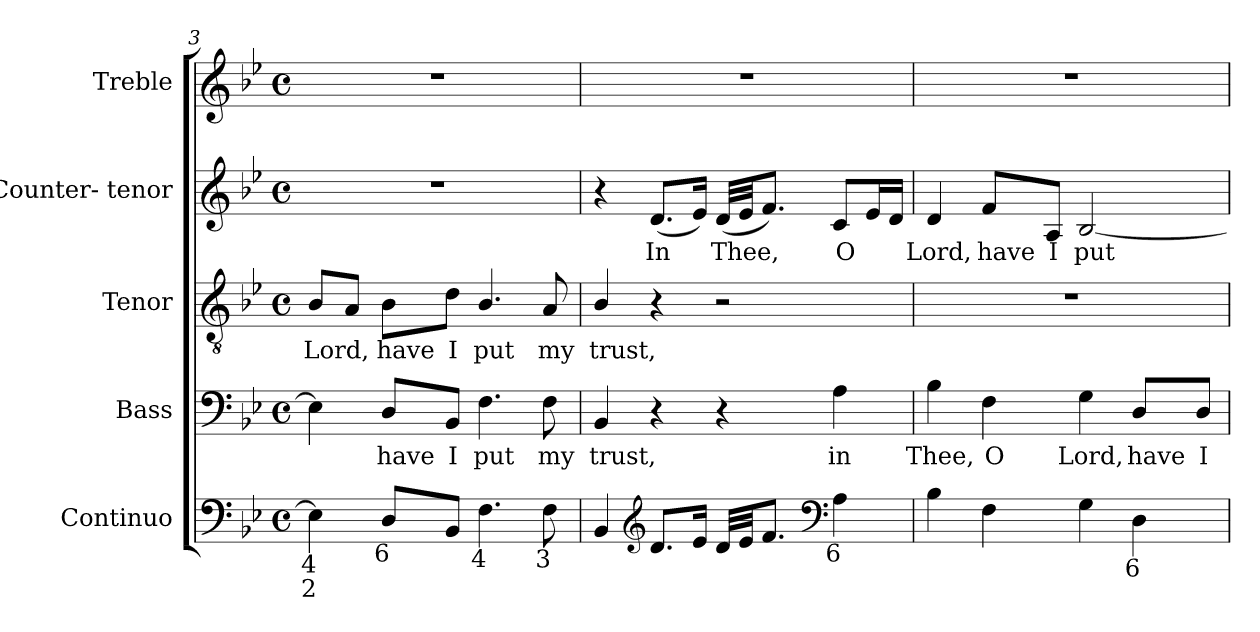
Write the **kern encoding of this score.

**kern	**kern	**text	**kern	**text	**kern	**text	**kern
*part5	*part4	*part4	*part3	*part3	*part2	*part2	*part1
*staff5	*staff4	*staff4	*staff3	*staff3	*staff2	*staff2	*staff1
*I"Continuo	*I"Bass	*	*I"Tenor	*	*I"Counter- tenor	*	*I"Treble
*I'C.	*I'B.	*	*I'T.	*	*I'Ct.	*	*I'Tr.
*clefF4	*clefF4	*	*clefGv2	*	*clefG2	*	*clefG2
*	*	*	*ITrd7c12	*	*	*	*
*k[b-e-]	*k[b-e-]	*	*k[b-e-]	*	*k[b-e-]	*	*k[b-e-]
*B-:	*B-:	*	*B-:	*	*B-:	*	*B-:
*M4/4	*M4/4	*	*M4/4	*	*M4/4	*	*M4/4
*met(c)	*met(c)	*	*met(c)	*	*met(c)	*	*met(c)
=3	=3	=3	=3	=3	=3	=3	=3
!LO:TX:b:cj:t=4	!	!	!	!	!	!	!
!LO:TX:b:cj:t=2	!	!	!	!	!	!	!
!	!	!	!	!LO:LY:b:color=#000000	!	!	!
4E-i\]	4E-i\]	.	8BB-i/L	Lord,	1r	.	1r
.	.	.	8AAi/J	.	.	.	.
!	!	!LO:LY:b:color=#000000	!	!	!	!	!
!LO:TX:b:cj:t=6	!	!	!	!	!	!	!
!	!	!	!	!LO:LY:b:color=#000000	!	!	!
8Di/L	8Di/L	have	8BB-i\L	have	.	.	.
!	!	!LO:LY:b:color=#000000	!	!	!	!	!
!	!	!	!	!LO:LY:b:color=#000000	!	!	!
8BB-i/J	8BB-i/J	I	8Di\J	I	.	.	.
!	!	!LO:LY:b:color=#000000	!	!	!	!	!
!LO:TX:b:cj:t=4	!	!	!	!	!	!	!
!	!	!	!	!LO:LY:b:color=#000000	!	!	!
4.Fi\	4.Fi\	put	4.BB-i/	put	.	.	.
!	!	!LO:LY:b:color=#000000	!	!	!	!	!
!LO:TX:b:cj:t=3	!	!	!	!	!	!	!
!	!	!	!	!LO:LY:b:color=#000000	!	!	!
8Fi\	8Fi\	my	8AAi/	my	.	.	.
!!LO:LB:g=z
=4	=4	=4	=4	=4	=4	=4	=4
!	!	!LO:LY:b:color=#000000	!	!	!	!	!
!	!	!	!	!LO:LY:b:color=#000000	!	!	!
4BB-i/	4BB-i/	trust,	4BB-i/	trust,	4r	.	1r
*clefG2	*	*	*	*	*	*	*
!	!	!	!	!	!	!LO:LY:b:color=#000000	!
8.di/L	4r	.	4r	.	(8.di/L	In	.
16e-i/Jk	.	.	.	.	16e-i/Jk)	.	.
!	!	!	!	!	!	!LO:LY:b:color=#000000	!
32di/LLL	4r	.	2r	.	(32di/LLL	Thee,	.
32e-i/JJ	.	.	.	.	32e-i/JJ	.	.
8.fi/J	.	.	.	.	8.fi/J)	.	.
*clefF4	*	*	*	*	*	*	*
!	!	!LO:LY:b:color=#000000	!	!	!	!	!
!LO:TX:b:cj:t=6	!	!	!	!	!	!	!
!	!	!	!	!	!	!LO:LY:b:color=#000000	!
4Ai\	4Ai\	in	.	.	8ci/L	O	.
.	.	.	.	.	16e-i/L	.	.
.	.	.	.	.	16di/JJ	.	.
=5	=5	=5	=5	=5	=5	=5	=5
!	!	!LO:LY:b:color=#000000	!	!	!	!	!
!	!	!	!	!	!	!LO:LY:b:color=#000000	!
4B-i\	4B-i\	Thee,	1r	.	4di/	Lord,	1r
!	!	!LO:LY:b:color=#000000	!	!	!	!	!
!	!	!	!	!	!	!LO:LY:b:color=#000000	!
4Fi\	4Fi\	O	.	.	8fi/L	have	.
!	!	!	!	!	!	!LO:LY:b:color=#000000	!
.	.	.	.	.	8Ai/J	I	.
!	!	!LO:LY:b:color=#000000	!	!	!	!	!
!	!	!	!	!	!	!LO:LY:b:color=#000000	!
4Gi\	4Gi\	Lord,	.	.	[2B-i/	put	.
!LO:TX:b:cj:t=6	!	!	!	!	!	!	!
!	!	!LO:LY:b:color=#000000	!	!	!	!	!
4Di\	8Di/L	have	.	.	.	.	.
!	!	!LO:LY:b:color=#000000	!	!	!	!	!
.	8Di/J	I	.	.	.	.	.
=	=	=	=	=	=	=	=
*-	*-	*-	*-	*-	*-	*-	*-
